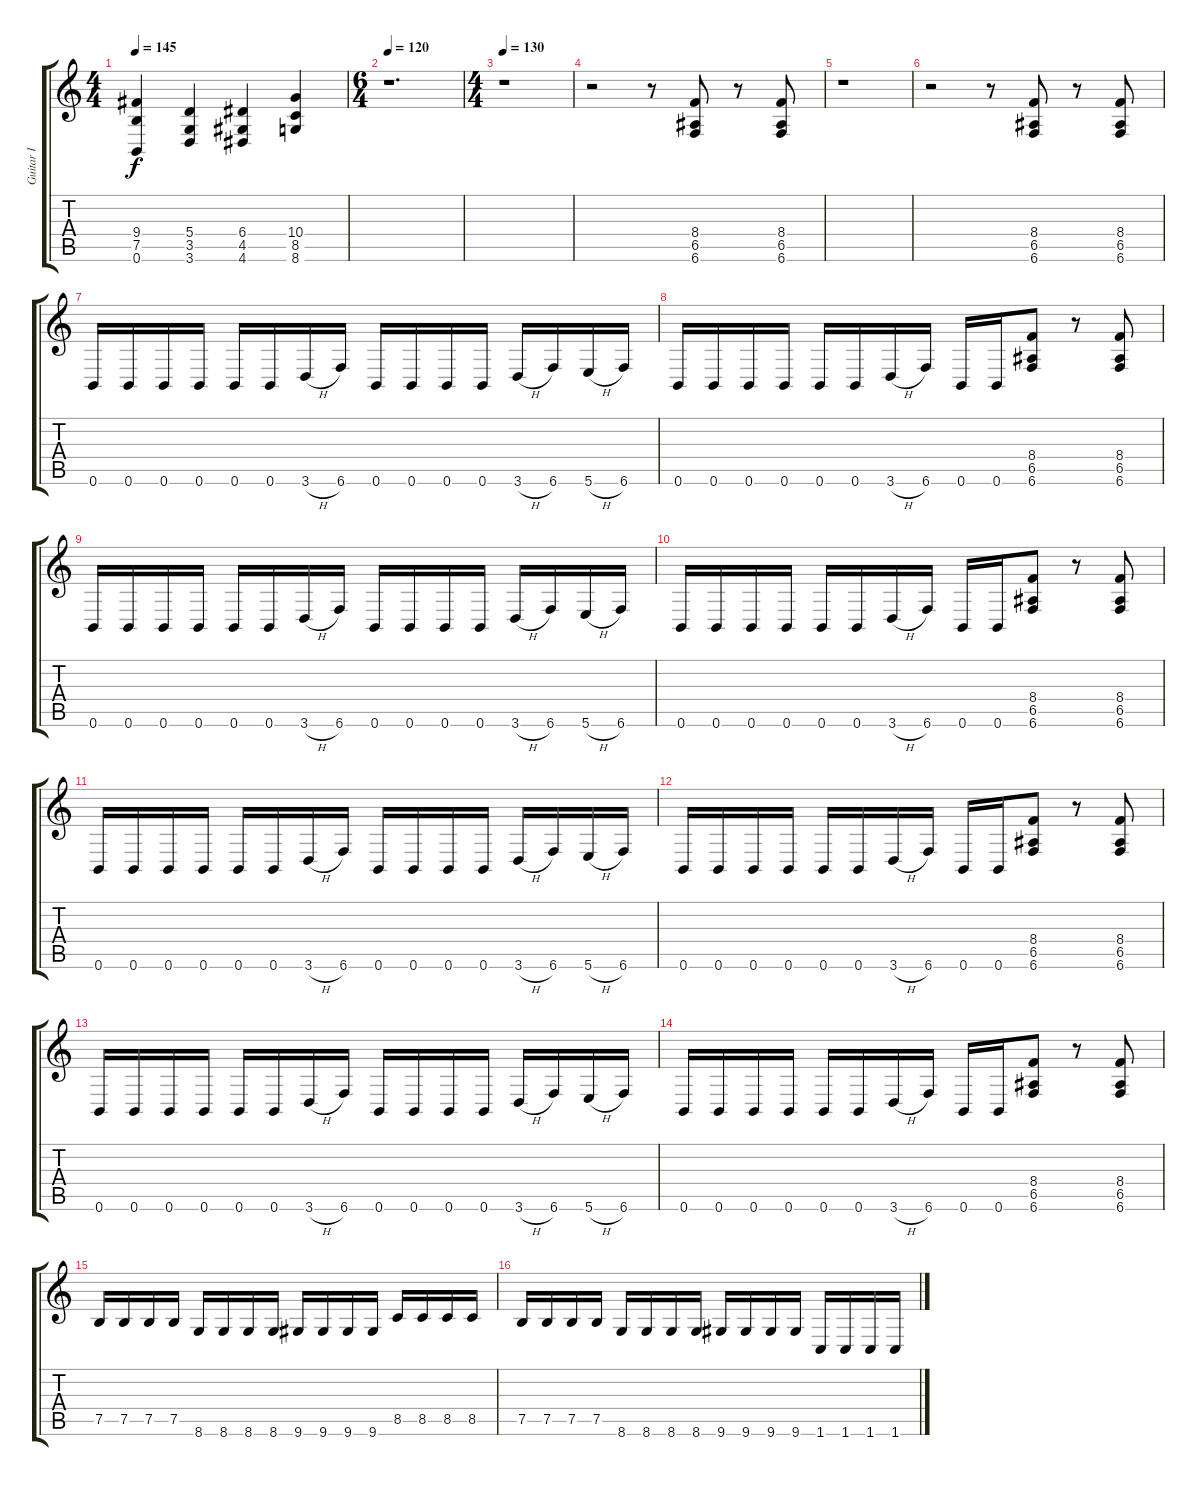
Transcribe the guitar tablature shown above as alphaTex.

\track ("Guitar I" "Guitar I") {instrument distortionguitar}
\staff {score tabs}
\tuning (B3 Gb3 D3 A2 E2 B1) {hide}
\ts (4 4)
\tempo 145
\clef g2
\ks c
(9.4 7.5 0.6).4{dy f} (5.4 3.5 3.6).4 (6.4 4.5 4.6).4 (10.4 8.5 8.6).4 |
\ts (6 4)
\tempo 120
r.1{d} |
\ts (4 4)
\tempo 130
r.1 |
r.2 r.8 (8.4 6.5 6.6).8 r.8 (8.4 6.5 6.6).8 |
r.1 |
r.2 r.8 (8.4 6.5 6.6).8 r.8 (8.4 6.5 6.6).8 |
0.6.16 0.6.16 0.6.16 0.6.16 0.6.16 0.6.16 3.6{h}.16 6.6.16 0.6.16 0.6.16 0.6.16 0.6.16 3.6{h}.16 6.6.16 5.6{h}.16 6.6.16 |
0.6.16 0.6.16 0.6.16 0.6.16 0.6.16 0.6.16 3.6{h}.16 6.6.16 0.6.16 0.6.16 (8.4 6.5 6.6).8 r.8 (8.4 6.5 6.6).8 |
0.6.16 0.6.16 0.6.16 0.6.16 0.6.16 0.6.16 3.6{h}.16 6.6.16 0.6.16 0.6.16 0.6.16 0.6.16 3.6{h}.16 6.6.16 5.6{h}.16 6.6.16 |
0.6.16 0.6.16 0.6.16 0.6.16 0.6.16 0.6.16 3.6{h}.16 6.6.16 0.6.16 0.6.16 (8.4 6.5 6.6).8 r.8 (8.4 6.5 6.6).8 |
0.6.16 0.6.16 0.6.16 0.6.16 0.6.16 0.6.16 3.6{h}.16 6.6.16 0.6.16 0.6.16 0.6.16 0.6.16 3.6{h}.16 6.6.16 5.6{h}.16 6.6.16 |
0.6.16 0.6.16 0.6.16 0.6.16 0.6.16 0.6.16 3.6{h}.16 6.6.16 0.6.16 0.6.16 (8.4 6.5 6.6).8 r.8 (8.4 6.5 6.6).8 |
0.6.16 0.6.16 0.6.16 0.6.16 0.6.16 0.6.16 3.6{h}.16 6.6.16 0.6.16 0.6.16 0.6.16 0.6.16 3.6{h}.16 6.6.16 5.6{h}.16 6.6.16 |
0.6.16 0.6.16 0.6.16 0.6.16 0.6.16 0.6.16 3.6{h}.16 6.6.16 0.6.16 0.6.16 (8.4 6.5 6.6).8 r.8 (8.4 6.5 6.6).8 |
7.5.16 7.5.16 7.5.16 7.5.16 8.6.16 8.6.16 8.6.16 8.6.16 9.6.16 9.6.16 9.6.16 9.6.16 8.5.16 8.5.16 8.5.16 8.5.16 |
7.5.16 7.5.16 7.5.16 7.5.16 8.6.16 8.6.16 8.6.16 8.6.16 9.6.16 9.6.16 9.6.16 9.6.16 1.6.16 1.6.16 1.6.16 1.6.16
